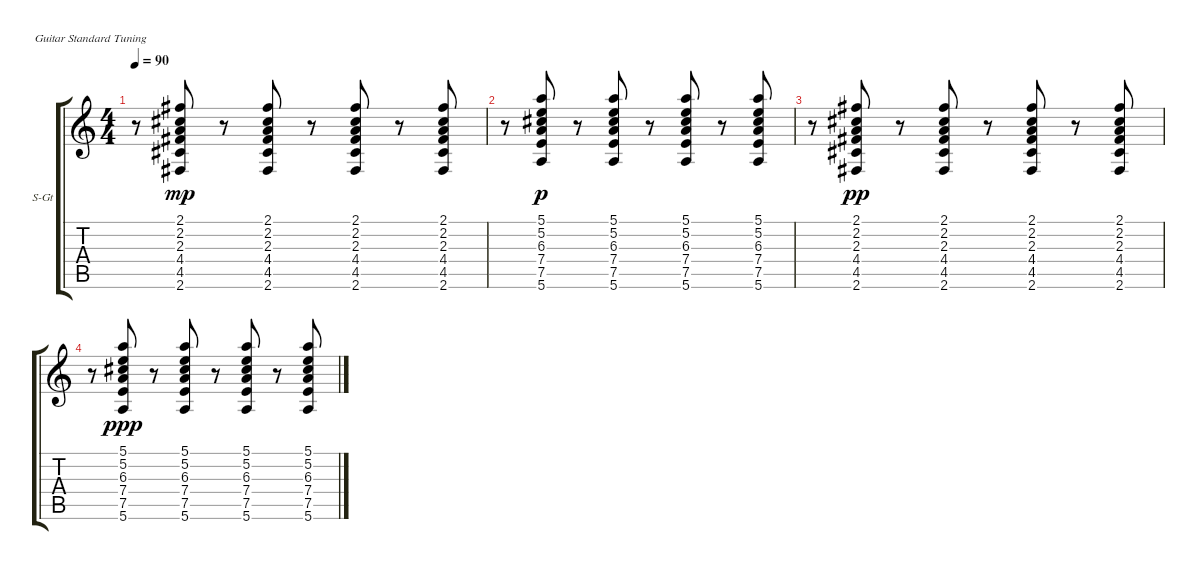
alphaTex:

\defaultSystemsLayout 4
\bracketExtendMode groupsimilarinstruments
\firstSystemTrackNameOrientation horizontal
\otherSystemsTrackNameOrientation horizontal
\track ("Steel Guitar" "S-Gt") {instrument acousticguitarsteel}
\staff {score tabs}
\tuning (E4 B3 G3 D3 A2 E2)
\ts (4 4)
\tempo 90
\clef g2
\ks c
r.8{dy f} (2.1 2.2 2.3 4.4 4.5 2.6).8{dy mp} r.8 (2.1 2.2 2.3 4.4 4.5 2.6).8 r.8 (2.1 2.2 2.3 4.4 4.5 2.6).8 r.8 (2.1 2.2 2.3 4.4 4.5 2.6).8 |
r.8 (5.1 5.2 6.3 7.4 7.5 5.6).8{dy p} r.8 (5.1 5.2 6.3 7.4 7.5 5.6).8 r.8 (5.1 5.2 6.3 7.4 7.5 5.6).8 r.8 (5.1 5.2 6.3 7.4 7.5 5.6).8 |
r.8 (2.1 2.2 2.3 4.4 4.5 2.6).8{dy pp} r.8 (2.1 2.2 2.3 4.4 4.5 2.6).8 r.8 (2.1 2.2 2.3 4.4 4.5 2.6).8 r.8 (2.1 2.2 2.3 4.4 4.5 2.6).8 |
r.8 (5.1 5.2 6.3 7.4 7.5 5.6).8{dy ppp} r.8 (5.1 5.2 6.3 7.4 7.5 5.6).8 r.8 (5.1 5.2 6.3 7.4 7.5 5.6).8 r.8 (5.1 5.2 6.3 7.4 7.5 5.6).8
